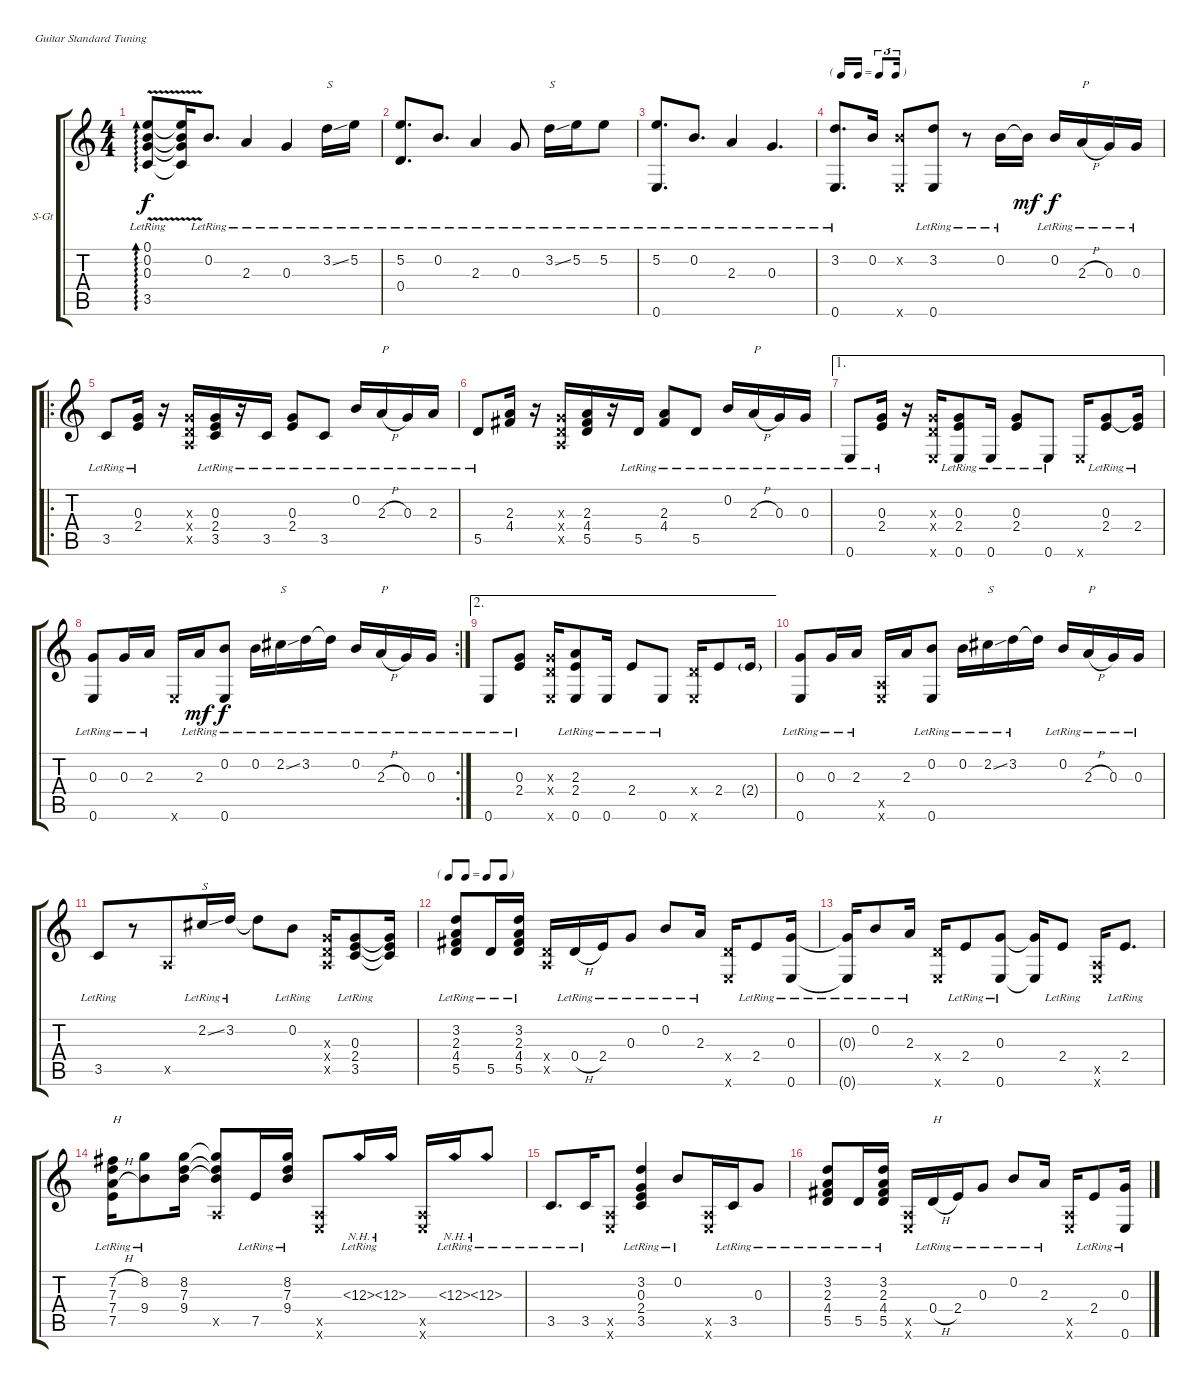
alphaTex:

\bracketExtendMode groupsimilarinstruments
\firstSystemTrackNameOrientation horizontal
\otherSystemsTrackNameOrientation horizontal
\track ("Òô¹ì 1" "S-Gt") {instrument acousticguitarsteel}
\staff {score tabs}
\tuning (E4 B3 G3 D3 A2 E2)
\ts (4 4)
\tempo (100 hide)
\clef g2
\ks c
(0.1{v lr} 0.2{v lr} 0.3{v lr} 3.5{v lr}).8{ad 0 dy f instrument acousticguitarsteel} (0.1{t} 0.2{t} 0.3{t} 3.5{t}).16 0.2{lr}.8{d} 2.3{lr}.4 0.3{lr}.4 3.2{ss lr}.16{txt "S"} 5.2{lr}.16 |
(5.2{lr} 0.4{lr}).8{d} 0.2{lr}.8{d} 2.3{lr}.4 0.3{lr}.8 3.2{ss lr}.16{txt "S"} 5.2{lr}.16 5.2{lr}.8 |
(5.2{lr} 0.6{lr}).8{d} 0.2{lr}.8{d} 2.3{lr}.4 0.3{lr}.4{d} |
\tf triplet16th
(3.2{lr} 0.6{lr}).8{d} 0.2.16 (0.6{x} 0.2{x}).8 (3.2{lr} 0.6{lr}).8 r.8 0.2{lr}.16 0.2{t}.16{dy mf} 0.2{lr}.16{dy f} 2.3{h lr}.16{txt "P"} 0.3{lr}.16 0.3{lr}.16 |
\ro
3.5{lr}.8 (0.3{lr} 2.4{lr}).16 r.16 (0.5{x} 0.4{x} 0.3{x}).16 (0.3{lr} 2.4{lr} 3.5{lr}).16 r.16 3.5{lr}.16 (0.3{lr} 2.4{lr}).8 3.5{lr}.8 0.2{lr}.16 2.3{h lr}.16{txt "P"} 0.3{lr}.16 2.3{lr}.16 |
5.5{lr}.8 (2.3 4.4).16 r.16 (0.5{x} 0.3{x} 0.4{x}).16 (2.3 4.4 5.5).16 r.16 5.5{lr}.16 (2.3{lr} 4.4{lr}).8 5.5{lr}.8 0.2{lr}.16 2.3{h lr}.16{txt "P"} 0.3{lr}.16 0.3{lr}.16 |
\ae 1
0.6{lr}.8 (0.3{lr} 2.4{lr}).16 r.16 (0.6{x} 0.4{x} 0.3{x}).16 (0.3{lr} 2.4{lr} 0.6{lr}).8 0.6{lr}.16 (0.3{lr} 2.4{lr}).8 0.6{lr}.8 0.6{x}.16 (0.3{lr} 2.4{lr}).8 (0.3{lr t} 2.4{lr}).16 |
\rc 2
(0.3{lr} 0.6{lr}).8 0.3{lr}.16 2.3{lr}.16 0.6{x}.16 2.3{lr}.16{dy mf} (0.2{lr} 0.6{lr}).8{dy f} 0.2{lr}.16 2.2{ss lr}.16{txt "S"} 3.2{lr}.16 3.2{lr t}.16 0.2{lr}.16 2.3{h lr}.16{txt "P"} 0.3{lr}.16 0.3{lr}.16 |
\ae 2
0.6{lr}.8 (0.3{lr} 2.4{lr}).8 (0.6{x} 0.4{x} 0.3{x}).16 (2.3{lr} 2.4{lr} 0.6{lr}).8 0.6{lr}.16 2.4{lr}.8 0.6{lr}.8 (0.6{x} 0.4{x}).16 2.4.8 2.4{g}.16 |
(0.3{lr} 0.6{lr}).8 0.3{lr}.16 2.3{lr}.16 (0.5{x} 0.6{x}).16 2.3.16 (0.2{lr} 0.6{lr}).8 0.2{lr}.16 2.2{ss lr}.16{txt "S"} 3.2{lr}.16 3.2{t}.16 0.2{lr}.16 2.3{h lr}.16{txt "P"} 0.3{lr}.16 0.3{lr}.16 |
3.5{lr}.8{beam merge} r.8{beam merge} 0.5{x}.8 2.2{ss lr}.16{txt "S"} 3.2{lr}.16 3.2{t}.8 0.2{lr}.8 (0.5{x} 0.3{x} 0.4{x}).16 (0.3{lr} 2.4{lr} 3.5{lr}).8 (0.3{t} 2.4{t} 3.5{t}).16 |
\tf none
(3.2{lr} 2.3{lr} 4.4{lr} 5.5{lr}).8 5.5{lr}.16 (3.2{lr} 2.3{lr} 4.4{lr} 5.5{lr}).16 (0.5{x} 0.4{x}).16 0.4{h lr}.16 2.4{lr}.16 0.3{lr}.8 0.2{lr}.8 2.3{lr}.16 (0.6{x} 0.4{x}).16 2.4{lr}.8 (0.3{lr} 0.6{lr}).16 |
(0.3{lr t} 0.6{lr t}).16 0.2{lr}.8 2.3{lr}.16 (0.6{x} 0.4{x}).16 2.4{lr}.8 (0.3{lr} 0.6{lr}).8 (0.3{t} 0.6{t}).16 2.4{lr}.8 (0.5{x} 0.6{x}).16 2.4{lr}.8{d} |
(7.2{h lr} 7.3{lr} 7.4{h lr} 7.5{lr}).16{txt "H"} (8.2{lr} 9.4{lr}).8 (8.2 7.3 9.4).16 (0.5{x} 8.2{t} 7.3{t} 9.4{t}).8 7.5{lr}.16 (8.2{lr} 7.3{lr} 9.4{lr}).16 (0.5{x} 0.6{x}).8 12.3{nh lr}.16 12.3{nh lr}.16 (0.5{x} 0.6{x}).16 12.3{nh lr}.16 12.3{nh lr}.8 |
3.5{lr}.8{d beam merge} 3.5{lr}.16{beam merge} (0.5{x} 0.6{x}).8{beam merge} (3.2{lr} 0.3{lr} 2.4{lr} 3.5{lr}).4 0.2{lr}.8{beam merge} (0.5{x} 0.6{x}).16{beam merge} 3.5{lr}.16 0.3{lr}.8 |
(3.2{lr} 2.3{lr} 4.4{lr} 5.5{lr}).8 5.5{lr}.16 (3.2{lr} 2.3{lr} 4.4{lr} 5.5{lr}).16 (0.5{x} 0.6{x}).16 0.4{h lr}.16{txt "H"} 2.4{lr}.16 0.3{lr}.8 0.2{lr}.8 2.3{lr}.16 (0.5{x} 0.6{x}).16 2.4{lr}.8 (0.3{lr} 0.6{lr}).16
